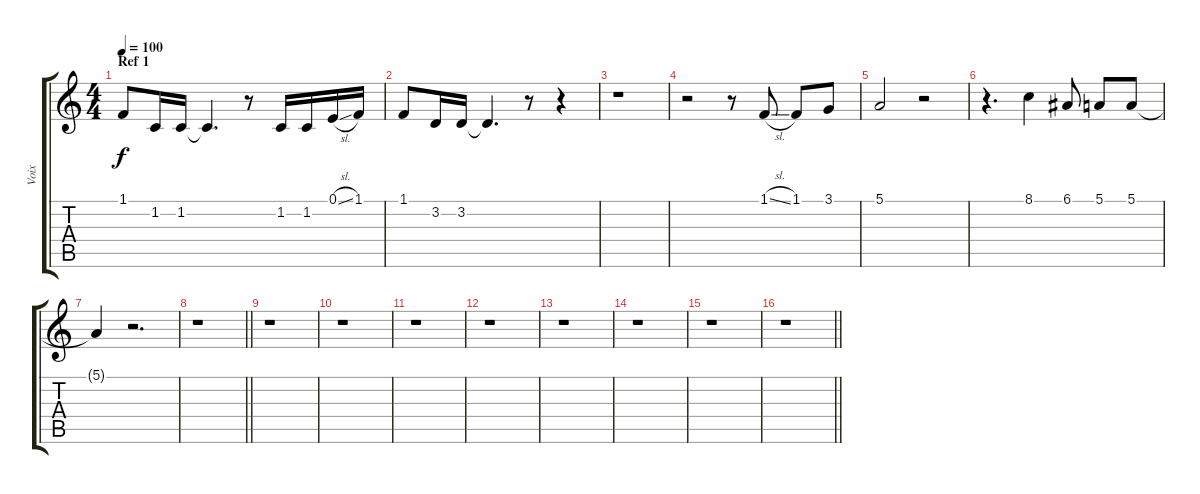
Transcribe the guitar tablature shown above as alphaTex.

\track ("Voix" "Voix") {instrument clarinet}
\staff {score tabs}
\tuning (E4 B3 G3 D3 A2 E2) {hide}
\ts (4 4)
\section ("" "Ref 1")
\tempo 100
\clef g2
\ks c
1.1.8{dy f} 1.2.16 1.2.16 1.2{t}.4{d} r.8 1.2.16 1.2.16 0.1{sl}.16 1.1.16 |
1.1.8 3.2.16 3.2.16 3.2{t}.4{d} r.8 r.4 |
r.1 |
r.2 r.8 1.1{sl}.8 1.1.8 3.1.8 |
5.1.2 r.2 |
r.4{d} 8.1.4 6.1.8 5.1.8 5.1.8 |
5.1{t}.4 r.2{d} |
\barLineRight lightlight
r.1 |
r.1 |
r.1 |
r.1 |
r.1 |
r.1 |
r.1 |
r.1 |
\barLineRight lightlight
r.1
